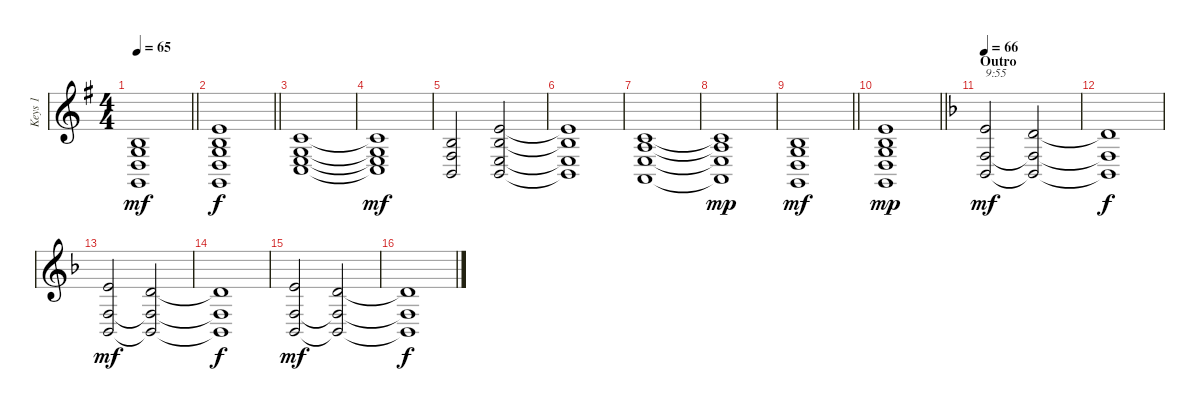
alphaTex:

\track ("Keys 1" "Keys 1") {instrument stringensemble2 bank 121}
\staff {score}
\tuning (E4 B3 G3 D3 A2 E2) {hide}
\ts (4 4)
\tempo 65
\clef g2
\barLineRight lightlight
\ks eminor
(0.2 0.3 0.4 3.6).1{dy mf} |
\barLineRight lightlight
(0.1 0.2 0.3 0.4 3.6).1{dy f} |
\section ("" "")
(1.2 0.3 2.4 3.5).1 |
(1.2{t} 0.3{t} 2.4{t} 3.5{t}).1{dy mf} |
(0.2 4.4 2.5).2 (0.1 0.2 2.4 2.5).2 |
(0.1{t} 0.2{t} 2.4{t} 2.5{t}).1 |
(1.2 2.3 2.4 0.5).1 |
(1.2{t} 2.3{t} 2.4{t} 0.5{t}).1{dy mp} |
\barLineRight lightlight
(0.2 0.3 0.4 3.6).1{dy mf} |
\barLineRight lightlight
(0.1 0.2 0.3 0.4 3.6).1{dy mp} |
\section ("" "Outro")
\tempo 66
\ks f
(0.1 3.4 1.5).2{txt "9:55" dy mf} (3.2 3.4{t} 1.5{t}).2 |
(3.2{t} 3.4{t} 1.5{t}).1{dy f} |
(0.1 3.4 1.5).2{dy mf} (3.2 3.4{t} 1.5{t}).2 |
(3.2{t} 3.4{t} 1.5{t}).1{dy f} |
(0.1 3.4 1.5).2{dy mf} (3.2 3.4{t} 1.5{t}).2 |
(3.2{t} 3.4{t} 1.5{t}).1{dy f}
